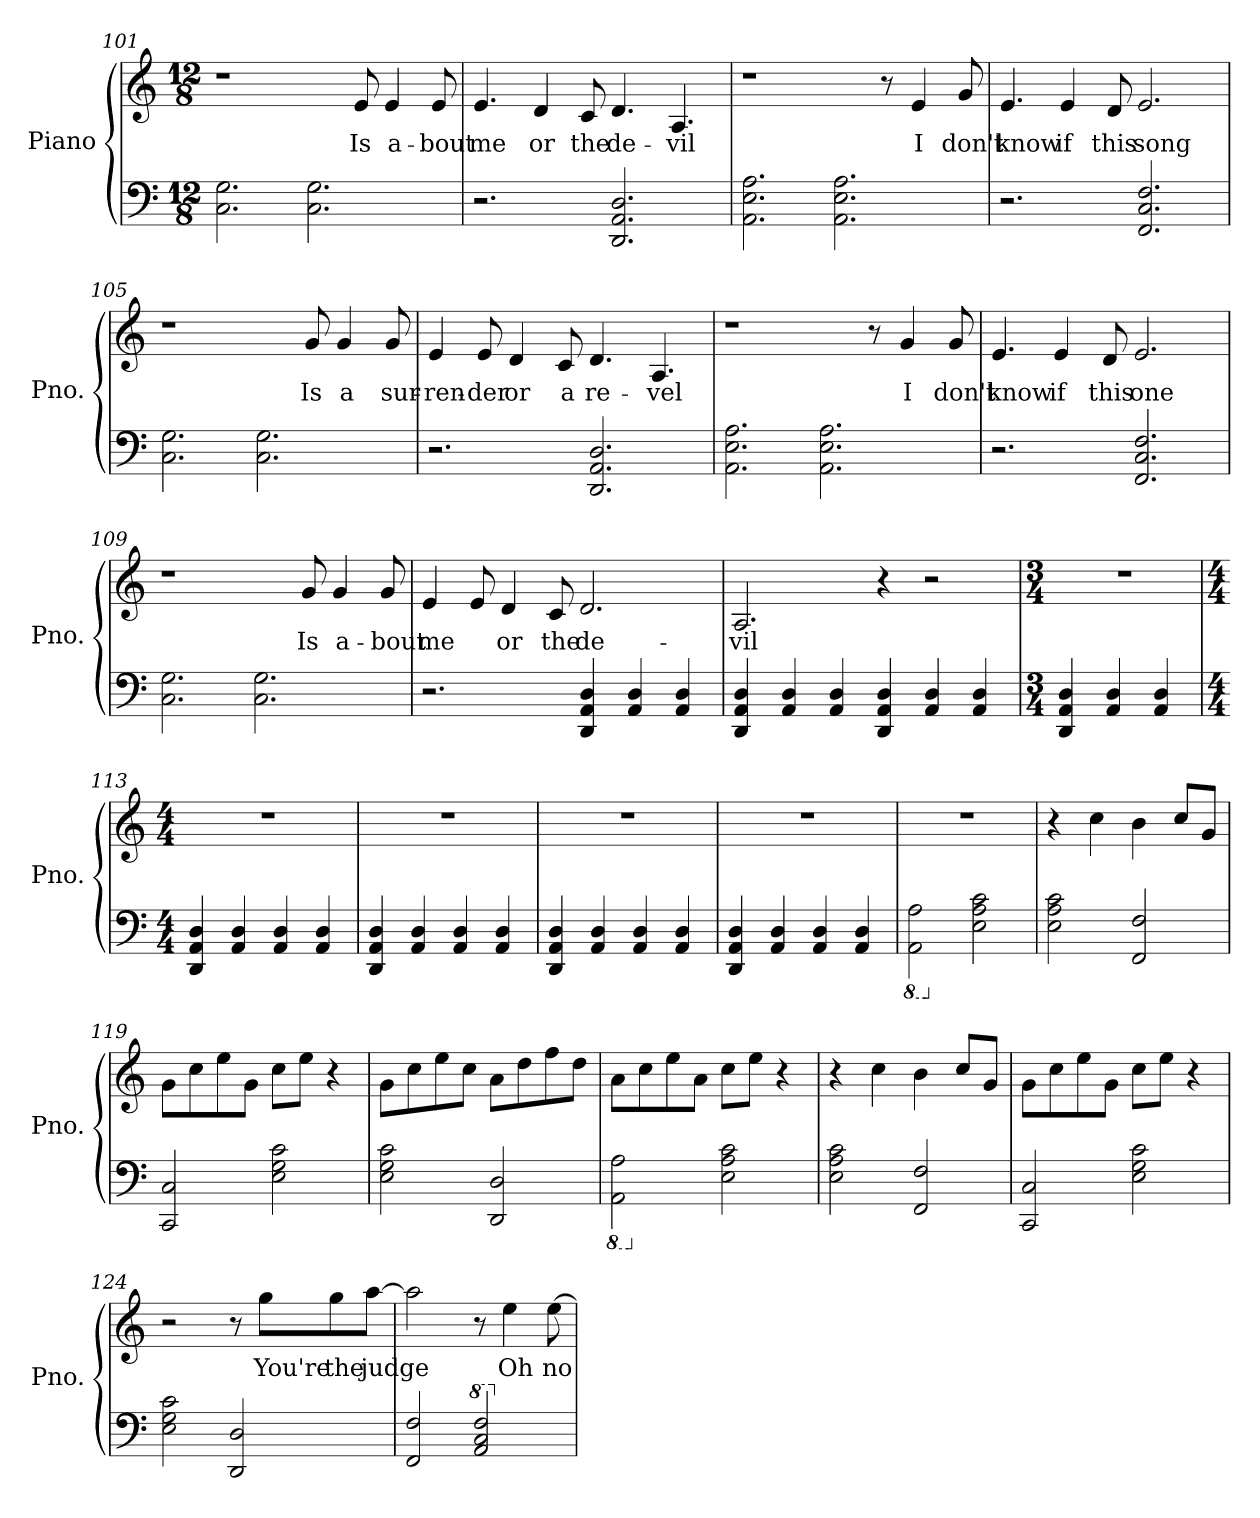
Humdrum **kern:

**kern	**kern	**text
*part1	*part1	*part1
*staff2	*staff1	*staff1
*I"Piano	*	*
*I'Pno.	*	*
*clefF4	*clefG2	*
*k[]	*k[]	*
*M12/8	*M12/8	*
=101	=101	=101
2.C\ 2.G\	1r	.
2.C\ 2.G\	.	.
.	8e/	Is
.	4e/	a-
.	8e/	-bout
=102	=102	=102
2.r	4.e/	me
.	4d/	or
.	8c/	the
2.DD/ 2.AA/ 2.D/	4.d/	de-
.	4.A/	-vil
=103	=103	=103
2.AA\ 2.E\ 2.A\	1r	.
2.AA\ 2.E\ 2.A\	.	.
.	8r	.
.	4e/	I
.	8g/	don't
=104	=104	=104
2.r	4.e/	know
.	4e/	if
.	8d/	this
2.FF/ 2.C/ 2.F/	2.e/	song
!!LO:PB:g=z
=105	=105	=105
2.C\ 2.G\	1r	.
2.C\ 2.G\	.	.
.	8g/	Is
.	4g/	a
.	8g/	sur-
=106	=106	=106
2.r	4e/	-ren-
.	8e/	-der
.	4d/	or
.	8c/	a
2.DD/ 2.AA/ 2.D/	4.d/	re-
.	4.A/	-vel
=107	=107	=107
2.AA\ 2.E\ 2.A\	1r	.
2.AA\ 2.E\ 2.A\	.	.
.	8r	.
.	4g/	I
.	8g/	don't
=108	=108	=108
2.r	4.e/	know
.	4e/	if
.	8d/	this
2.FF/ 2.C/ 2.F/	2.e/	one
=109	=109	=109
2.C\ 2.G\	1r	.
2.C\ 2.G\	.	.
.	8g/	Is
.	4g/	a-
.	8g/	-bout
!!LO:LB:g=z
=110	=110	=110
2.r	4e/	me
.	8e/	.
.	4d/	or
.	8c/	the
4DD/ 4AA/ 4D/	2.d/	de-
4AA/ 4D/	.	.
4AA/ 4D/	.	.
=111	=111	=111
4DD/ 4AA/ 4D/	2.A/	-vil
4AA/ 4D/	.	.
4AA/ 4D/	.	.
4DD/ 4AA/ 4D/	4r	.
4AA/ 4D/	2r	.
4AA/ 4D/	.	.
=112	=112	=112
*M3/4	*M3/4	*
4DD/ 4AA/ 4D/	2.r	.
4AA/ 4D/	.	.
4AA/ 4D/	.	.
=113	=113	=113
*M4/4	*M4/4	*
4DD/ 4AA/ 4D/	1r	.
4AA/ 4D/	.	.
4AA/ 4D/	.	.
4AA/ 4D/	.	.
=114	=114	=114
4DD/ 4AA/ 4D/	1r	.
4AA/ 4D/	.	.
4AA/ 4D/	.	.
4AA/ 4D/	.	.
=115	=115	=115
4DD/ 4AA/ 4D/	1r	.
4AA/ 4D/	.	.
4AA/ 4D/	.	.
4AA/ 4D/	.	.
!!LO:LB:g=z
=116	=116	=116
4DD/ 4AA/ 4D/	1r	.
4AA/ 4D/	.	.
4AA/ 4D/	.	.
4AA/ 4D/	.	.
=117	=117	=117
*8ba	*	*
*	*MM123	*
2AAA\ 2AA\	1r	.
*X8ba	*	*
2E\ 2A\ 2c\	.	.
=118	=118	=118
2E\ 2A\ 2c\	4r	.
.	4cc\	.
2FF/ 2F/	4b\	.
.	8cc/L	.
.	8g/J	.
=119	=119	=119
2CC/ 2C/	8g\L	.
.	8cc\	.
.	8ee\	.
.	8g\J	.
2E\ 2G\ 2c\	8cc\L	.
.	8ee\J	.
.	4r	.
=120	=120	=120
2E\ 2G\ 2c\	8g\L	.
.	8cc\	.
.	8ee\	.
.	8cc\J	.
2DD/ 2D/	8a\L	.
.	8dd\	.
.	8ff\	.
.	8dd\J	.
=121	=121	=121
*8ba	*	*
2AAA\ 2AA\	8a\L	.
.	8cc\	.
.	8ee\	.
.	8a\J	.
*X8ba	*	*
2E\ 2A\ 2c\	8cc\L	.
.	8ee\J	.
.	4r	.
!!LO:LB:g=z
=122	=122	=122
2E\ 2A\ 2c\	4r	.
.	4cc\	.
2FF/ 2F/	4b\	.
.	8cc/L	.
.	8g/J	.
=123	=123	=123
2CC/ 2C/	8g\L	.
.	8cc\	.
.	8ee\	.
.	8g\J	.
2E\ 2G\ 2c\	8cc\L	.
.	8ee\J	.
.	4r	.
=124	=124	=124
2E\ 2G\ 2c\	2r	.
2DD/ 2D/	8r	.
.	8gg\L	You're
.	8gg\	the
.	[8aa\J	judge
=125	=125	=125
2FF/ 2F/	2aa\]	.
*8va	*	*
2A/ 2c/ 2f/	8r	.
.	4ee\	Oh
.	[8ee\	no
*X8va	*	*
=	=	=
*-	*-	*-
